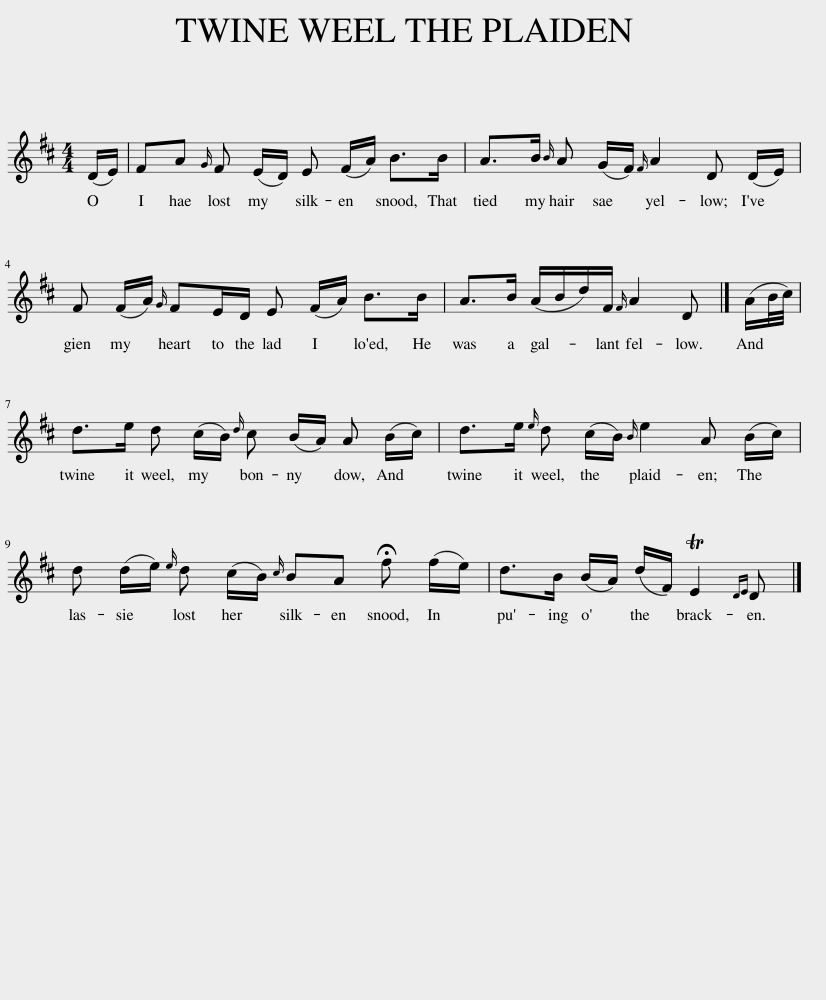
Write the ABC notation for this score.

X:1
L:1/8
M:4/4
I:linebreak $
K:D
V:1 treble
V:1
 (D/E/) | FA{G} F (E/D/) E (F/A/) B>B | A>B{B} A (G/F/){F} A2 D (D/E/) |$ F (F/A/){G} FE/D/ E (F/A/) B>B | A>B (A/B/d/)F/{F} A2 D |] %5
 (A/B/4c/4) |$ d>e d (c/B/){d} c (B/A/) A (B/c/) | d>e{e} d (c/B/){B} e2 A (B/c/) |$ d (d/e/){e} d (c/B/){c} BA !fermata!f (f/e/) | d>B (B/A/) (d/F/) TE2{DE} D |] %10
